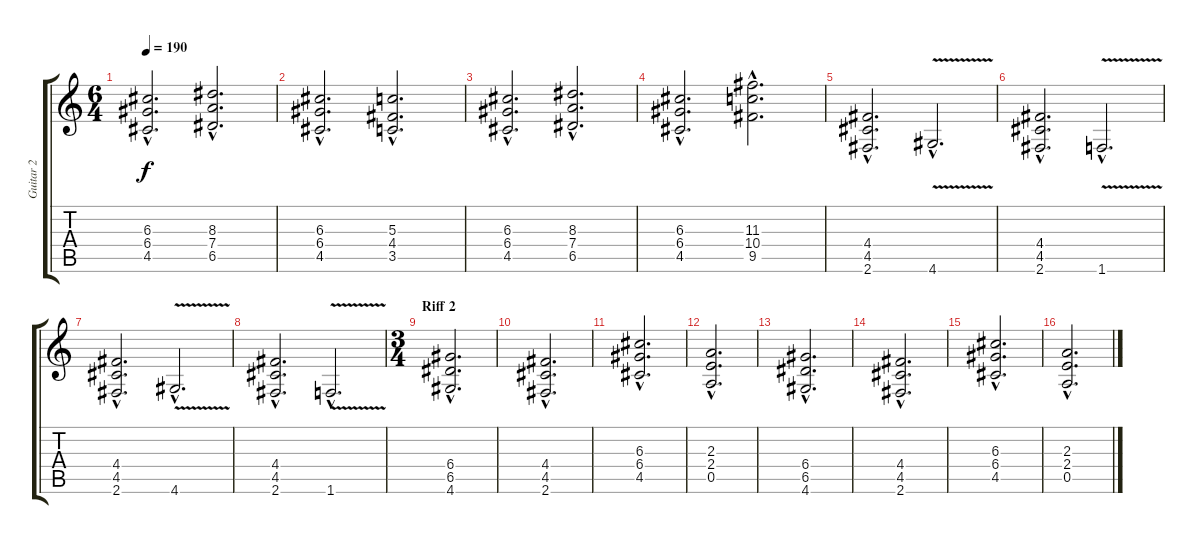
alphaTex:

\track ("Guitar 2" "Guitar 2") {instrument overdrivenguitar}
\staff {score tabs}
\tuning (E4 B3 G3 D3 A2 E2) {hide}
\ts (6 4)
\tempo 190
\clef g2
\ks c
(6.3{hac} 6.4{hac} 4.5{hac}).2{d dy f} (8.3{hac} 7.4{hac} 6.5{hac}).2{d} |
(6.3{hac} 6.4{hac} 4.5{hac}).2{d} (5.3{hac} 4.4{hac} 3.5{hac}).2{d} |
(6.3{hac} 6.4{hac} 4.5{hac}).2{d} (8.3{hac} 7.4{hac} 6.5{hac}).2{d} |
(6.3{hac} 6.4{hac} 4.5{hac}).2{d} (11.3{hac} 10.4{hac} 9.5{hac}).2{d} |
(4.4{hac} 4.5{hac} 2.6{hac}).2{d} 4.6{v hac}.2{d} |
(4.4{hac} 4.5{hac} 2.6{hac}).2{d} 1.6{v hac}.2{d} |
(4.4{hac} 4.5{hac} 2.6{hac}).2{d} 4.6{v hac}.2{d} |
(4.4{hac} 4.5{hac} 2.6{hac}).2{d} 1.6{v hac}.2{d} |
\ts (3 4)
\section ("" "Riff 2")
(6.4{hac} 6.5{hac} 4.6{hac}).2{d} |
(4.4{hac} 4.5{hac} 2.6{hac}).2{d} |
(6.3{hac} 6.4{hac} 4.5{hac}).2{d} |
(2.3{hac} 2.4{hac} 0.5{hac}).2{d} |
(6.4{hac} 6.5{hac} 4.6{hac}).2{d} |
(4.4{hac} 4.5{hac} 2.6{hac}).2{d} |
(6.3{hac} 6.4{hac} 4.5{hac}).2{d} |
(2.3{hac} 2.4{hac} 0.5{hac}).2{d}
